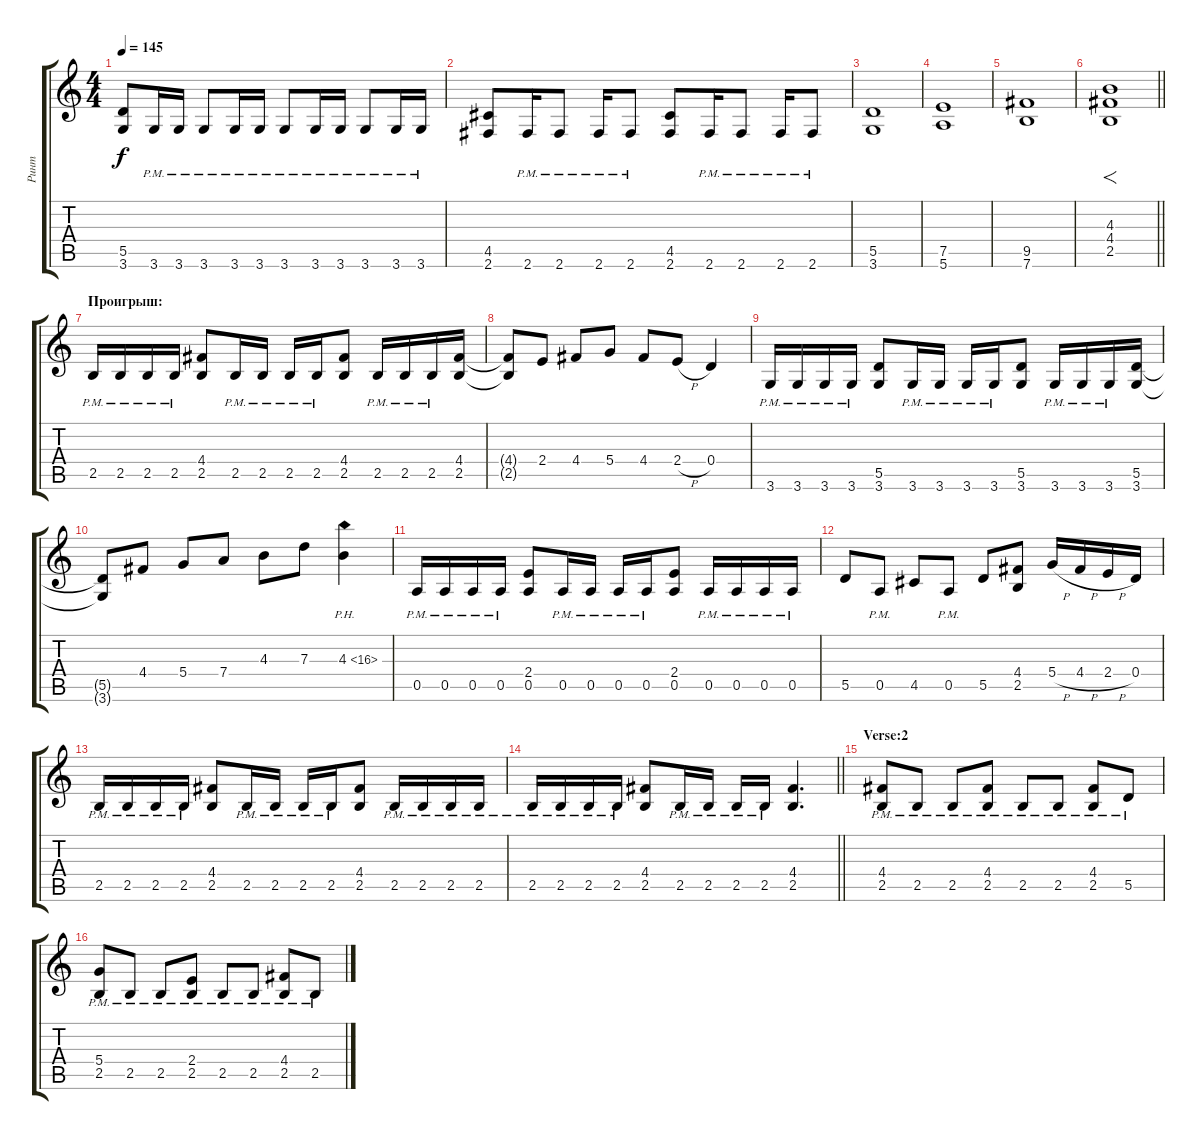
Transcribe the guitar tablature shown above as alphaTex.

\track ("Ринт" "Ринт") {instrument distortionguitar}
\staff {score tabs}
\tuning (E4 B3 G3 D3 A2 E2) {hide}
\ts (4 4)
\tempo 145
\clef g2
\ks c
(5.5 3.6).8{dy f} 3.6{pm}.16 3.6{pm}.16 3.6{pm}.8 3.6{pm}.16 3.6{pm}.16 3.6{pm}.8 3.6{pm}.16 3.6{pm}.16 3.6{pm}.8 3.6{pm}.16 3.6{pm}.16 |
(4.5 2.6).8 2.6{pm}.16 2.6{pm}.8 2.6{pm}.16 2.6{pm}.8 (4.5 2.6).8 2.6{pm}.16 2.6{pm}.8 2.6{pm}.16 2.6{pm}.8 |
(5.5 3.6).1 |
(7.5 5.6).1 |
(9.5 7.6).1 |
\barLineRight lightlight
(4.3 4.4 2.5).1{f} |
\section ("" "Проигрыш:")
2.5{pm}.16 2.5{pm}.16 2.5{pm}.16 2.5{pm}.16 (4.4 2.5).8 2.5{pm}.16 2.5{pm}.16 2.5{pm}.16 2.5{pm}.16 (4.4 2.5).8 2.5{pm}.16 2.5{pm}.16 2.5{pm}.16 (4.4 2.5).16 |
(4.4{t} 2.5{t}).8 2.4.8 4.4.8 5.4.8 4.4.8 2.4{h}.8 0.4.4 |
3.6{pm}.16 3.6{pm}.16 3.6{pm}.16 3.6{pm}.16 (5.5 3.6).8 3.6{pm}.16 3.6{pm}.16 3.6{pm}.16 3.6{pm}.16 (5.5 3.6).8 3.6{pm}.16 3.6{pm}.16 3.6{pm}.16 (5.5 3.6).16 |
(5.5{t} 3.6{t}).8 4.4.8 5.4.8 7.4.8 4.3.8 7.3.8 4.3{ph 12}.4 |
0.5{pm}.16 0.5{pm}.16 0.5{pm}.16 0.5{pm}.16 (2.4 0.5).8 0.5{pm}.16 0.5{pm}.16 0.5{pm}.16 0.5{pm}.16 (2.4 0.5).8 0.5{pm}.16 0.5{pm}.16 0.5{pm}.16 0.5{pm}.16 |
5.5.8 0.5{pm}.8 4.5.8 0.5{pm}.8 5.5.8 (4.4 2.5).8 5.4{h}.16 4.4{h}.16 2.4{h}.16 0.4.16 |
2.5{pm}.16 2.5{pm}.16 2.5{pm}.16 2.5{pm}.16 (4.4 2.5).8 2.5{pm}.16 2.5{pm}.16 2.5{pm}.16 2.5{pm}.16 (4.4 2.5).8 2.5{pm}.16 2.5{pm}.16 2.5{pm}.16 2.5{pm}.16 |
\barLineRight lightlight
2.5{pm}.16 2.5{pm}.16 2.5{pm}.16 2.5{pm}.16 (4.4 2.5).8 2.5{pm}.16 2.5{pm}.16 2.5{pm}.16 2.5{pm}.16 (4.4 2.5).4{d} |
\section ("" "Verse:2")
(4.4{pm} 2.5{pm}).8 2.5{pm}.8 2.5{pm}.8 (4.4{pm} 2.5{pm}).8 2.5{pm}.8 2.5{pm}.8 (4.4{pm} 2.5{pm}).8 5.5{pm}.8 |
(5.4{pm} 2.5{pm}).8 2.5{pm}.8 2.5{pm}.8 (2.4{pm} 2.5{pm}).8 2.5{pm}.8 2.5{pm}.8 (4.4{pm} 2.5{pm}).8 2.5{pm}.8
